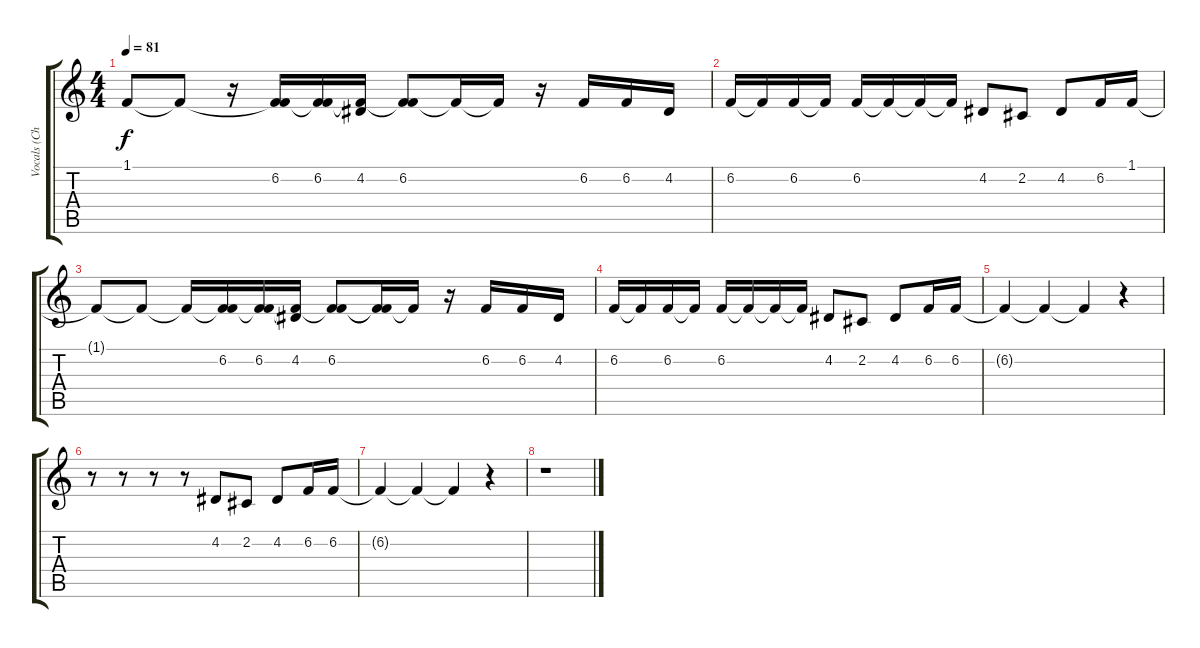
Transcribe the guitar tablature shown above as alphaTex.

\track ("Vocals (Chester Bennington)" "Vocals (Ch") {instrument oboe}
\staff {score tabs}
\tuning (E4 B3 G3 D3 A2 E2) {hide}
\ts (4 4)
\tempo 81
\clef g2
\ks c
1.1{t}.8{dy f} 1.1{t}.8 r.16 (1.1{t} 6.2).16 (1.1{t} 6.2).16 (1.1{t} 4.2).16 (1.1{t} 6.2).8 1.1{t}.16 1.1{t}.16 r.16 6.2.16 6.2.16 4.2.16 |
6.2.16 6.2{t}.16 6.2.16 6.2{t}.16 6.2.16 6.2{t}.16 6.2{t}.16 6.2{t}.16 4.2.8 2.2.8 4.2.8 6.2.16 1.1.16 |
1.1{t}.8 1.1{t}.8 1.1{t}.16 (1.1{t} 6.2).16 (1.1{t} 6.2).16 (1.1{t} 4.2).16 (1.1{t} 6.2).8 (1.1{t} 6.2{t}).16 1.1{t}.16 r.16 6.2.16 6.2.16 4.2.16 |
6.2.16 6.2{t}.16 6.2.16 6.2{t}.16 6.2.16 6.2{t}.16 6.2{t}.16 6.2{t}.16 4.2.8 2.2.8 4.2.8 6.2.16 6.2.16 |
6.2{t}.4 6.2{t}.4 6.2{t}.4 r.4 |
r.8 r.8 r.8 r.8 4.2.8 2.2.8 4.2.8 6.2.16 6.2.16 |
6.2{t}.4 6.2{t}.4 6.2{t}.4 r.4 |
r.1
